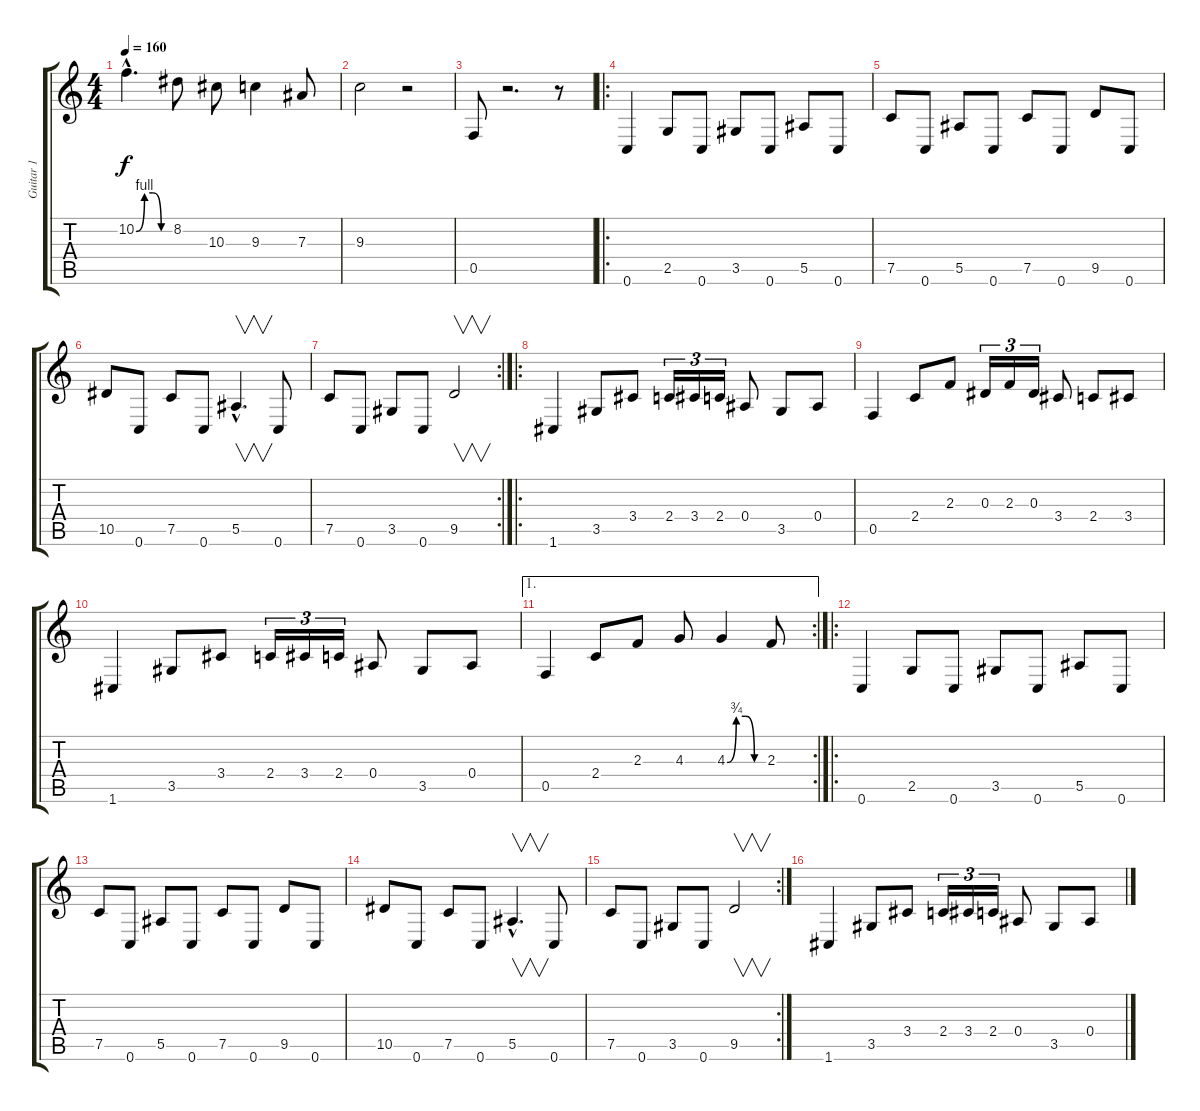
\track ("Guitar 1" "Guitar 1") {instrument distortionguitar}
\staff {score tabs}
\tuning (C4 G3 Eb3 Bb2 F2 C2) {hide}
\ts (4 4)
\tempo 160
\clef g2
\ks c
10.2{be (custom 0 0 15 4 30 4 45 0 60 0) hac}.4{d dy f} 8.2.8 10.3.8 9.3.4 7.3.8 |
9.3.2 r.2 |
0.5.8 r.2{d} r.8 |
\ro
0.6.4 2.5.8 0.6.8 3.5.8 0.6.8 5.5.8 0.6.8 |
7.5.8 0.6.8 5.5.8 0.6.8 7.5.8 0.6.8 9.5.8 0.6.8 |
10.5.8 0.6.8 7.5.8 0.6.8 5.5{hac}.4{v d} 0.6.8 |
\rc 2
7.5.8 0.6.8 3.5.8 0.6.8 9.5.2{v} |
\ro
1.6.4 3.5.8 3.4.8 2.4.16{tu (3 2)} 3.4.16{tu (3 2)} 2.4.16{tu (3 2)} 0.4.8 3.5.8 0.4.8 |
0.5.4 2.4.8 2.3.8 0.3.16{tu (3 2)} 2.3.16{tu (3 2)} 0.3.16{tu (3 2)} 3.4.8 2.4.8 3.4.8 |
1.6.4 3.5.8 3.4.8 2.4.16{tu (3 2)} 3.4.16{tu (3 2)} 2.4.16{tu (3 2)} 0.4.8 3.5.8 0.4.8 |
\ae 1
\rc 2
0.5.4 2.4.8 2.3.8 4.3.8 4.3{be (custom 0 0 15 3 30 3 45 0 60 0)}.4 2.3.8 |
\ro
0.6.4 2.5.8 0.6.8 3.5.8 0.6.8 5.5.8 0.6.8 |
7.5.8 0.6.8 5.5.8 0.6.8 7.5.8 0.6.8 9.5.8 0.6.8 |
10.5.8 0.6.8 7.5.8 0.6.8 5.5{hac}.4{v d} 0.6.8 |
\rc 2
7.5.8 0.6.8 3.5.8 0.6.8 9.5.2{v} |
1.6.4 3.5.8 3.4.8 2.4.16{tu (3 2)} 3.4.16{tu (3 2)} 2.4.16{tu (3 2)} 0.4.8 3.5.8 0.4.8
